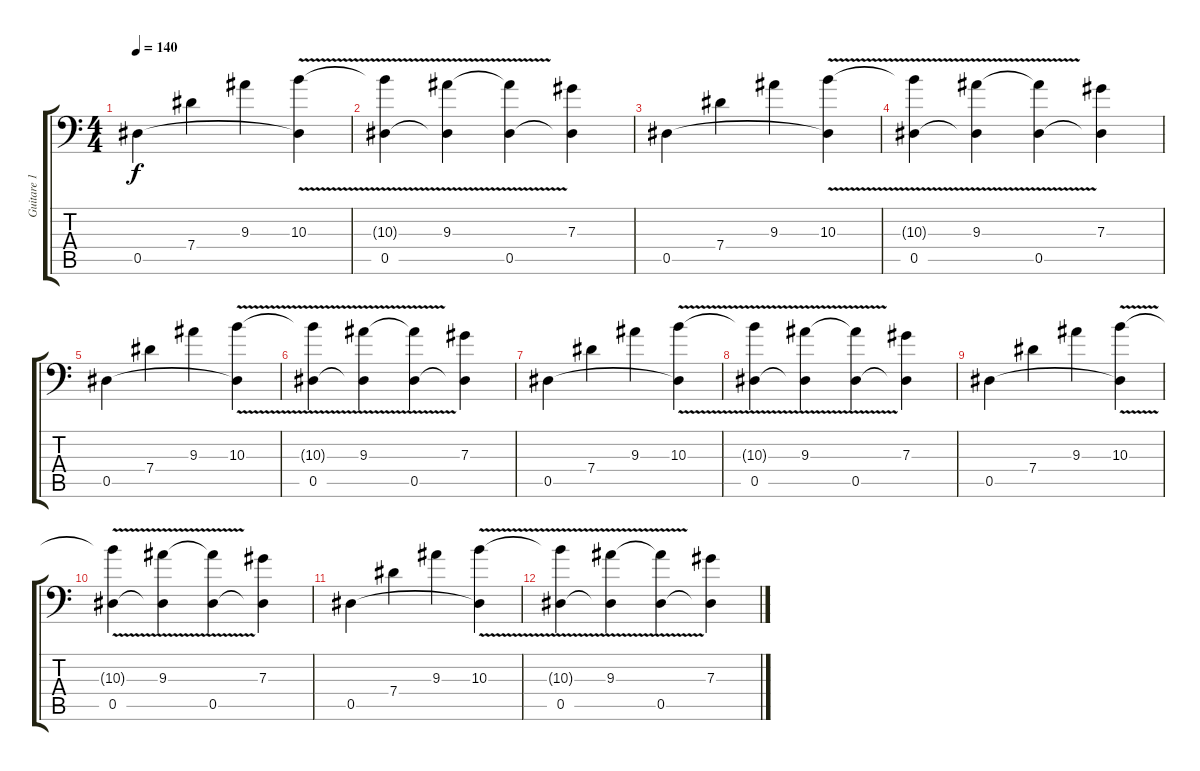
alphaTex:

\track ("Guitare 1" "Guitare 1") {instrument distortionguitar}
\staff {score tabs}
\tuning (Bb3 F3 Db3 Ab2 Eb2 Bb1) {hide}
\ts (4 4)
\tempo 140
\clef f4
\ks c
0.5.4{dy f volume 8} 7.4.4 9.3.4 (10.3{v} 0.5{t}).4 |
(10.3{t} 0.5).4 (9.3{v} 0.5{t}).4 (9.3{t} 0.5).4 (7.3 0.5{t}).4 |
0.5.4 7.4.4 9.3.4 (10.3{v} 0.5{t}).4 |
(10.3{t} 0.5).4 (9.3{v} 0.5{t}).4 (9.3{t} 0.5).4 (7.3 0.5{t}).4 |
0.5.4{volume 4} 7.4.4 9.3.4 (10.3{v} 0.5{t}).4 |
(10.3{t} 0.5).4 (9.3{v} 0.5{t}).4 (9.3{t} 0.5).4 (7.3 0.5{t}).4 |
0.5.4 7.4.4 9.3.4 (10.3{v} 0.5{t}).4 |
(10.3{t} 0.5).4 (9.3{v} 0.5{t}).4 (9.3{t} 0.5).4 (7.3 0.5{t}).4 |
0.5.4{volume 0} 7.4.4 9.3.4 (10.3{v} 0.5{t}).4 |
(10.3{t} 0.5).4 (9.3{v} 0.5{t}).4 (9.3{t} 0.5).4 (7.3 0.5{t}).4 |
0.5.4 7.4.4 9.3.4 (10.3{v} 0.5{t}).4 |
(10.3{t} 0.5).4 (9.3{v} 0.5{t}).4 (9.3{t} 0.5).4 (7.3 0.5{t}).4
